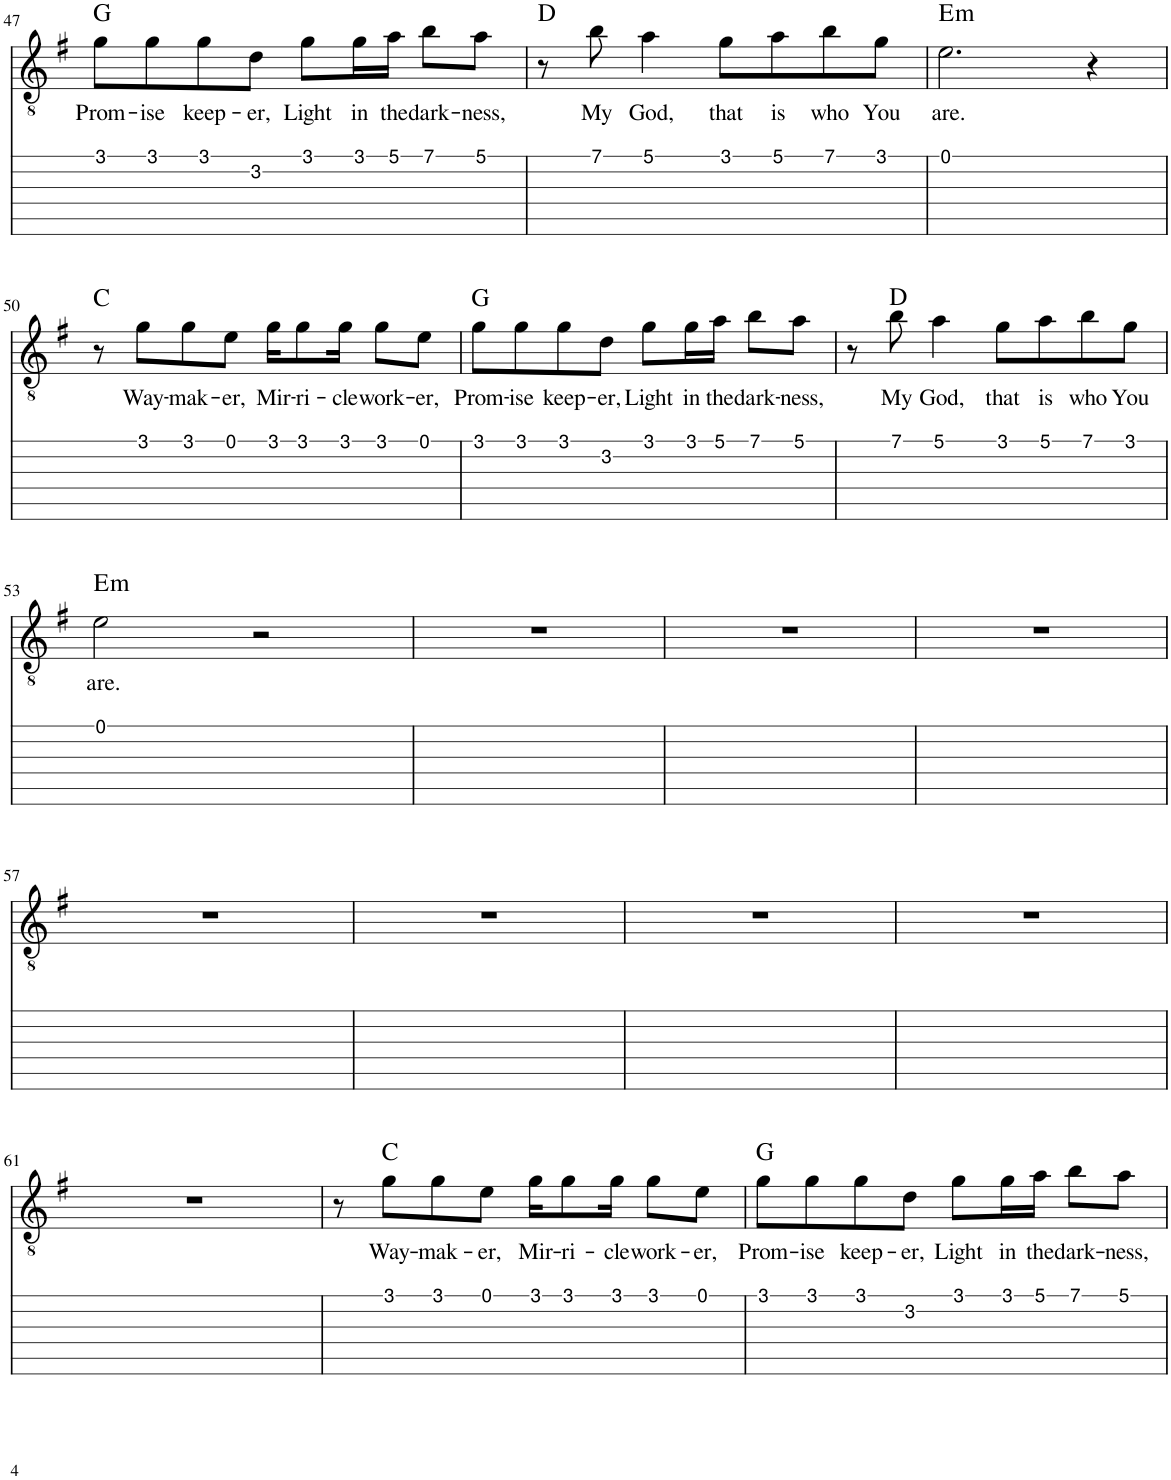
**kern	**kern	**text	**harte
*part1	*part1	*part1	*part1
*staff2	*staff1	*staff1	*
*I"Guitar	*	*	*
*I'Guit.	*	*	*
!!LO:PB:g=z
*	*clefGv2	*	*
*k[f#]	*k[f#]	*	*
*M4/4	*M4/4	*	*
=47	=47	=47	=47
!	!	!LO:LY:b	!
8gL	8g\L	Prom-	G:maj
!	!	!LO:LY:b	!
8gJ	8g\	-ise	.
!	!	!LO:LY:b	!
8gL	8g\	keep-	.
!	!	!LO:LY:b	!
8dJ	8d\J	-er,	.
!	!	!LO:LY:b	!
8gL	8g\L	Light	.
!	!	!LO:LY:b	!
16gL	16g\L	in	.
!	!	!LO:LY:b	!
16aJJ	16a\JJ	the	.
!	!	!LO:LY:b	!
8bL	8b\L	dark-	.
!	!	!LO:LY:b	!
8aJ	8a\J	-ness,	.
=48	=48	=48	=48
8r	8r	.	D:maj
!	!	!LO:LY:b	!
8b	8b\	My	.
!	!	!LO:LY:b	!
4a	4a\	God,	.
!	!	!LO:LY:b	!
8gL	8g\L	that	.
!	!	!LO:LY:b	!
8aJ	8a\	is	.
!	!	!LO:LY:b	!
8bL	8b\	who	.
!	!	!LO:LY:b	!
8gJ	8g\J	You	.
=49	=49	=49	=49
!	!	!LO:LY:b	!LO:H:kt=m
2.e	2.e\	are.	E:min
4r	4r	.	.
!!LO:LB:g=z
=50	=50	=50	=50
8r	8r	.	C:maj
!	!	!LO:LY:b	!
8g	8g\L	Way-	.
!	!	!LO:LY:b	!
8gL	8g\	-mak-	.
!	!	!LO:LY:b	!
8eJ	8e\J	-er,	.
!	!	!LO:LY:b	!
16gKL	16g\KL	Mir-	.
!	!	!LO:LY:b	!
8g	8g\	-ri-	.
!	!	!LO:LY:b	!
16gJk	16g\Jk	-cle	.
!	!	!LO:LY:b	!
8gL	8g\L	work-	.
!	!	!LO:LY:b	!
8eJ	8e\J	-er,	.
=51	=51	=51	=51
!	!	!LO:LY:b	!
8gL	8g\L	Prom-	G:maj
!	!	!LO:LY:b	!
8gJ	8g\	-ise	.
!	!	!LO:LY:b	!
8gL	8g\	keep-	.
!	!	!LO:LY:b	!
8dJ	8d\J	-er,	.
!	!	!LO:LY:b	!
8gL	8g\L	Light	.
!	!	!LO:LY:b	!
16gL	16g\L	in	.
!	!	!LO:LY:b	!
16aJJ	16a\JJ	the	.
!	!	!LO:LY:b	!
8bL	8b\L	dark-	.
!	!	!LO:LY:b	!
8aJ	8a\J	-ness,	.
=52	=52	=52	=52
8r	8r	.	.
!	!	!LO:LY:b	!
8b	8b\	My	D:maj
!	!	!LO:LY:b	!
4a	4a\	God,	.
!	!	!LO:LY:b	!
8gL	8g\L	that	.
!	!	!LO:LY:b	!
8aJ	8a\	is	.
!	!	!LO:LY:b	!
8bL	8b\	who	.
!	!	!LO:LY:b	!
8gJ	8g\J	You	.
!!LO:LB:g=z
=53	=53	=53	=53
!	!	!LO:LY:b	!LO:H:kt=m
2e	2e\	are.	E:min
2r	2r	.	.
=54	=54	=54	=54
1r	1r	.	.
=55	=55	=55	=55
1r	1r	.	.
=56	=56	=56	=56
1r	1r	.	.
!!LO:LB:g=z
=57	=57	=57	=57
1r	1r	.	.
=58	=58	=58	=58
1r	1r	.	.
=59	=59	=59	=59
1r	1r	.	.
=60	=60	=60	=60
1r	1r	.	.
!!LO:LB:g=z
=61	=61	=61	=61
1r	1r	.	.
=62	=62	=62	=62
8r	8r	.	.
!	!	!LO:LY:b	!
8g	8g\L	Way-	C:maj
!	!	!LO:LY:b	!
8gL	8g\	-mak-	.
!	!	!LO:LY:b	!
8eJ	8e\J	-er,	.
!	!	!LO:LY:b	!
16gKL	16g\KL	Mir-	.
!	!	!LO:LY:b	!
8g	8g\	-ri-	.
!	!	!LO:LY:b	!
16gJk	16g\Jk	-cle	.
!	!	!LO:LY:b	!
8gL	8g\L	work-	.
!	!	!LO:LY:b	!
8eJ	8e\J	-er,	.
=63	=63	=63	=63
!	!	!LO:LY:b	!
8gL	8g\L	Prom-	G:maj
!	!	!LO:LY:b	!
8gJ	8g\	-ise	.
!	!	!LO:LY:b	!
8gL	8g\	keep-	.
!	!	!LO:LY:b	!
8dJ	8d\J	-er,	.
!	!	!LO:LY:b	!
8gL	8g\L	Light	.
!	!	!LO:LY:b	!
16gL	16g\L	in	.
!	!	!LO:LY:b	!
16aJJ	16a\JJ	the	.
!	!	!LO:LY:b	!
8bL	8b\L	dark-	.
!	!	!LO:LY:b	!
8aJ	8a\J	-ness,	.
=	=	=	=
*-	*-	*-	*-
